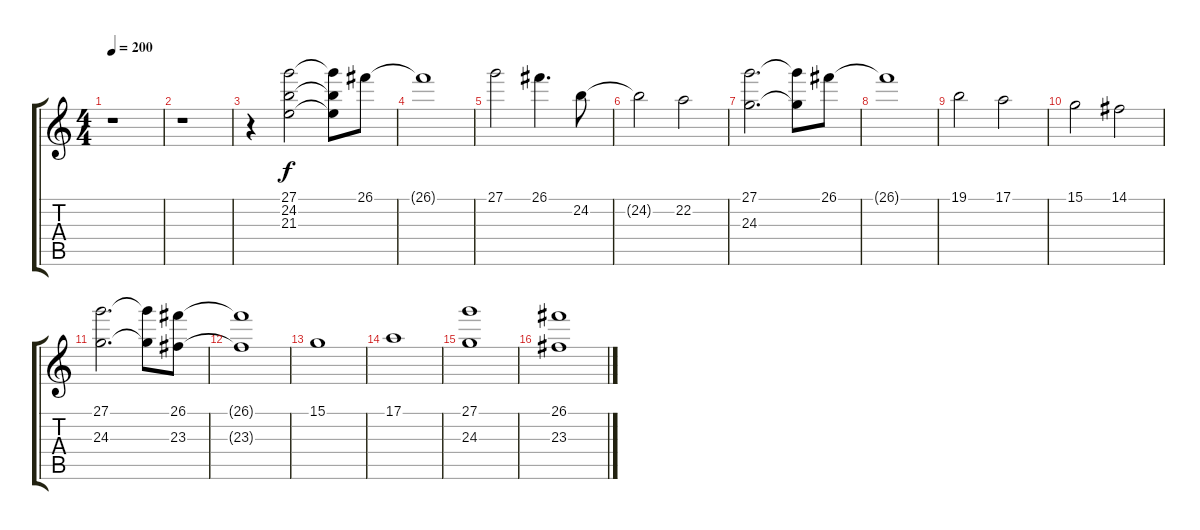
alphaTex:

\track "" {instrument pad1newage}
\staff {score tabs}
\tuning (E4 B3 G3 D3 A2 E2) {hide}
\ts (4 4)
\tempo 200
\clef g2
\ks c
r.1{dy f} |
r.1 |
r.4 (27.1 24.2 21.3).2 (27.1{t} 24.2{t} 21.3{t}).8 26.1.8 |
26.1{t}.1 |
27.1.2 26.1.4{d} 24.2.8 |
24.2{t}.2 22.2.2 |
(27.1 24.3).2{d} (27.1{t} 24.3{t}).8 26.1.8 |
26.1{t}.1 |
19.1.2 17.1.2 |
15.1.2 14.1.2 |
(27.1 24.3).2{d} (27.1{t} 24.3{t}).8 (26.1 23.3).8 |
(26.1{t} 23.3{t}).1 |
15.1.1 |
17.1.1 |
(27.1 24.3).1 |
(26.1 23.3).1
